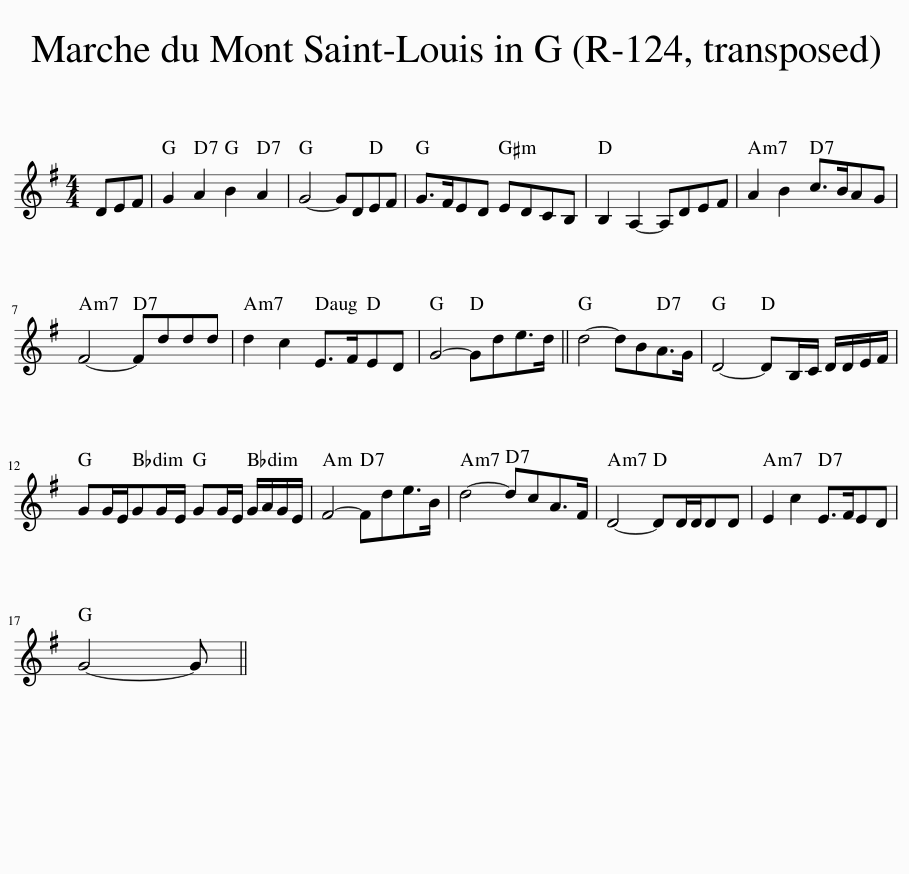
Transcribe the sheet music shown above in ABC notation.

X:1
L:1/8
M:4/4
I:linebreak $
K:G
V:1 treble
V:1
 DEF | G2 A2 B2 A2 | G4- GDEF | G>FED EDCB, | B,2 A,2- A,DEF | %5
 A2 B2 c>BAG |$ F4- Fddd | d2 c2 E>FED | G4- Gde>d || d4- dBA>G | %10
 D4- DB,/C/ D/D/E/F/ |$ GG/E/GG/E/ GG/E/ G/A/G/E/ | F4- Fde>B | d4- dcA>F | D4- DD/D/DD | %15
 E2 c2 E>FED |$ G4- G || %17
